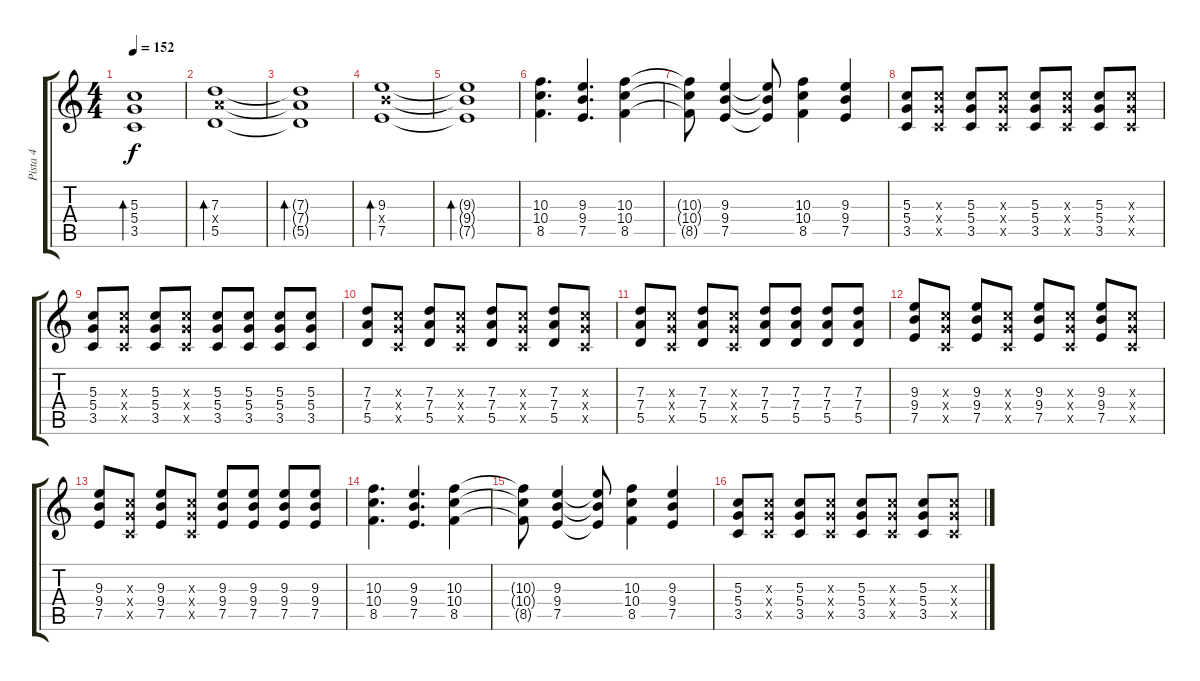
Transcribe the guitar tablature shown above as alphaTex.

\track ("Pista 4" "Pista 4") {instrument distortionguitar}
\staff {score tabs}
\tuning (E4 B3 G3 D3 A2 E2) {hide}
\ts (4 4)
\tempo 152
\clef g2
\ks c
(5.3{t} 5.4{t} 3.5{t}).1{bd 480 dy f} |
(7.3 7.4{x} 5.5).1{bd 480} |
(7.3{t} 7.4{t} 5.5{t}).1{bd 480} |
(9.3 9.4{x} 7.5).1{bd 480} |
(9.3{t} 9.4{t} 7.5{t}).1{bd 480} |
(10.3 10.4 8.5).4{d} (9.3 9.4 7.5).4{d} (10.3 10.4 8.5).4 |
(10.3{t} 10.4{t} 8.5{t}).8 (9.3 9.4 7.5).4 (9.3{t} 9.4{t} 7.5{t}).8 (10.3 10.4 8.5).4 (9.3 9.4 7.5).4 |
(5.3 5.4 3.5).8 (5.3{x} 5.4{x} 3.5{x}).8 (5.3 5.4 3.5).8 (5.3{x} 5.4{x} 3.5{x}).8 (5.3 5.4 3.5).8 (5.3{x} 5.4{x} 3.5{x}).8 (5.3 5.4 3.5).8 (5.3{x} 5.4{x} 3.5{x}).8 |
(5.3 5.4 3.5).8 (5.3{x} 5.4{x} 3.5{x}).8 (5.3 5.4 3.5).8 (5.3{x} 5.4{x} 3.5{x}).8 (5.3 5.4 3.5).8 (5.3 5.4 3.5).8 (5.3 5.4 3.5).8 (5.3 5.4 3.5).8 |
(7.3 7.4 5.5).8 (5.3{x} 5.4{x} 3.5{x}).8 (7.3 7.4 5.5).8 (5.3{x} 5.4{x} 3.5{x}).8 (7.3 7.4 5.5).8 (5.3{x} 5.4{x} 3.5{x}).8 (7.3 7.4 5.5).8 (5.3{x} 5.4{x} 3.5{x}).8 |
(7.3 7.4 5.5).8 (5.3{x} 5.4{x} 3.5{x}).8 (7.3 7.4 5.5).8 (5.3{x} 5.4{x} 3.5{x}).8 (7.3 7.4 5.5).8 (7.3 7.4 5.5).8 (7.3 7.4 5.5).8 (7.3 7.4 5.5).8 |
(9.3 9.4 7.5).8 (5.3{x} 5.4{x} 3.5{x}).8 (9.3 9.4 7.5).8 (5.3{x} 5.4{x} 3.5{x}).8 (9.3 9.4 7.5).8 (5.3{x} 5.4{x} 3.5{x}).8 (9.3 9.4 7.5).8 (5.3{x} 5.4{x} 3.5{x}).8 |
(9.3 9.4 7.5).8 (5.3{x} 5.4{x} 3.5{x}).8 (9.3 9.4 7.5).8 (5.3{x} 5.4{x} 3.5{x}).8 (9.3 9.4 7.5).8 (9.3 9.4 7.5).8 (9.3 9.4 7.5).8 (9.3 9.4 7.5).8 |
(10.3 10.4 8.5).4{d} (9.3 9.4 7.5).4{d} (10.3 10.4 8.5).4 |
(10.3{t} 10.4{t} 8.5{t}).8 (9.3 9.4 7.5).4 (9.3{t} 9.4{t} 7.5{t}).8 (10.3 10.4 8.5).4 (9.3 9.4 7.5).4 |
(5.3 5.4 3.5).8 (5.3{x} 5.4{x} 3.5{x}).8 (5.3 5.4 3.5).8 (5.3{x} 5.4{x} 3.5{x}).8 (5.3 5.4 3.5).8 (5.3{x} 5.4{x} 3.5{x}).8 (5.3 5.4 3.5).8 (5.3{x} 5.4{x} 3.5{x}).8
